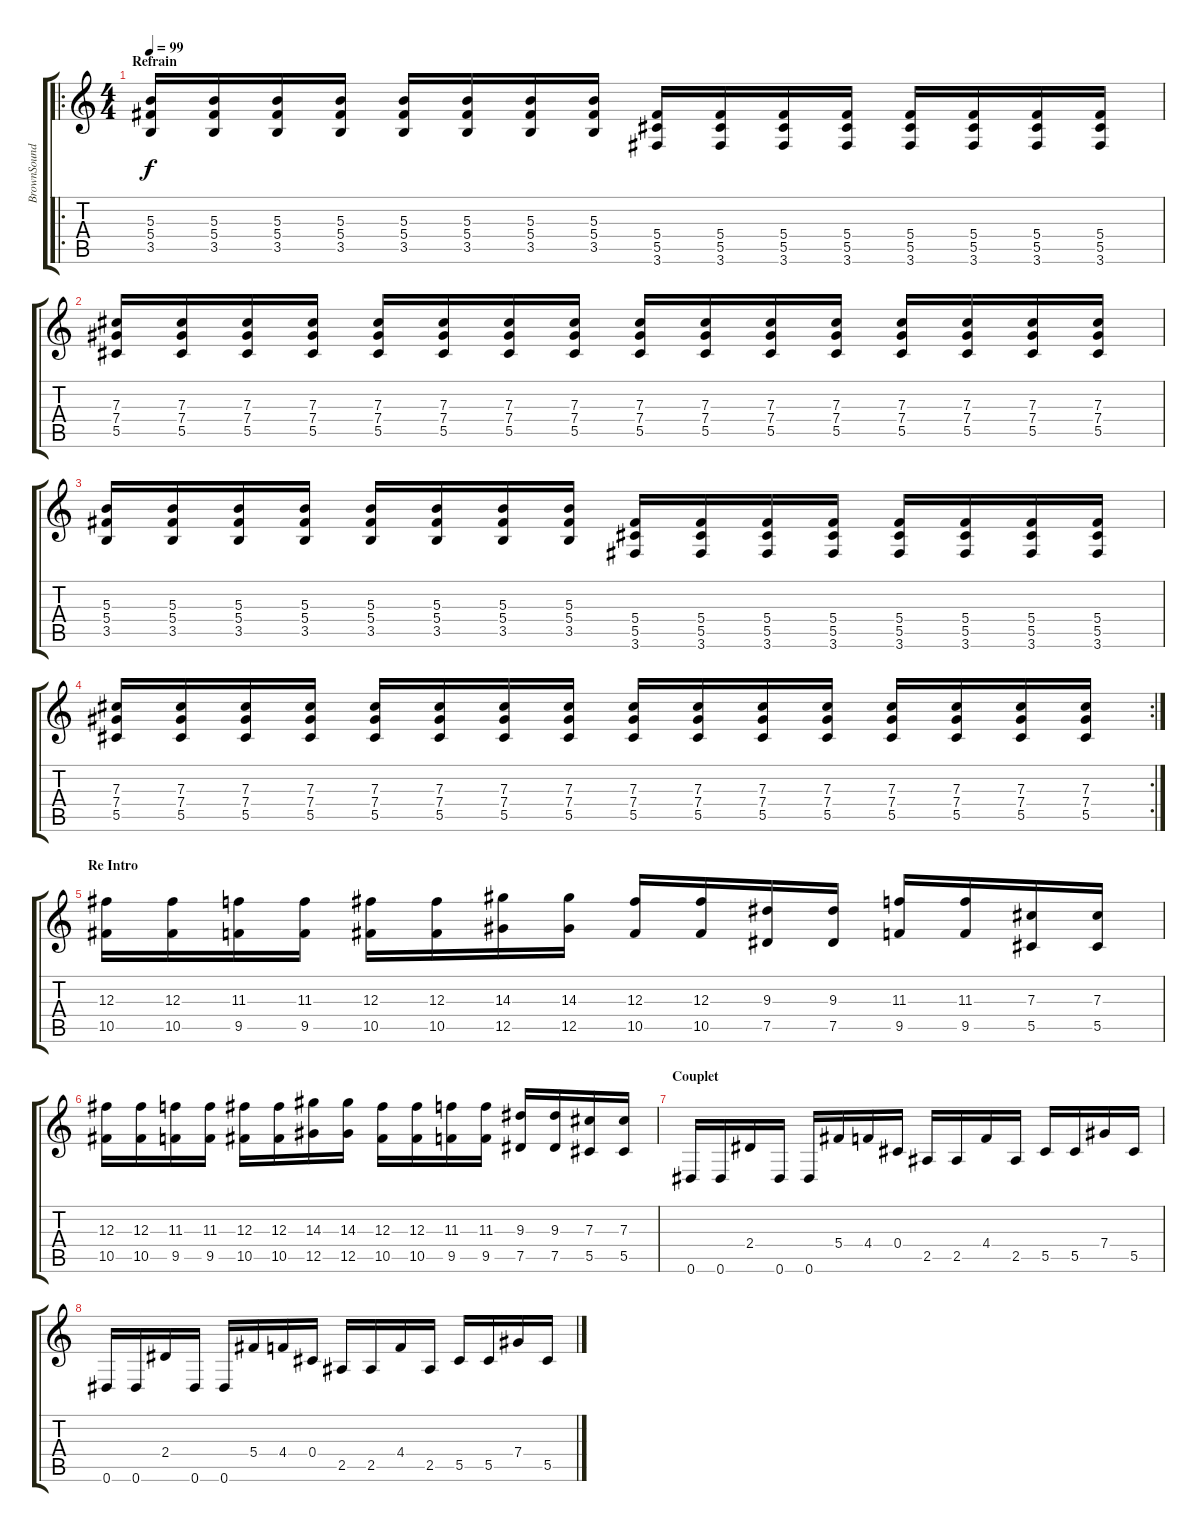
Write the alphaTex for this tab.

\track ("BrownSound" "BrownSound") {instrument distortionguitar}
\staff {score tabs}
\tuning (Eb4 Bb3 Gb3 Db3 Ab2 Eb2) {hide}
\ro
\ts (4 4)
\section ("" "Refrain")
\tempo 99
\clef g2
\ks c
(5.3 5.4 3.5).16{dy f} (5.3 5.4 3.5).16 (5.3 5.4 3.5).16 (5.3 5.4 3.5).16 (5.3 5.4 3.5).16 (5.3 5.4 3.5).16 (5.3 5.4 3.5).16 (5.3 5.4 3.5).16 (5.4 5.5 3.6).16 (5.4 5.5 3.6).16 (5.4 5.5 3.6).16 (5.4 5.5 3.6).16 (5.4 5.5 3.6).16 (5.4 5.5 3.6).16 (5.4 5.5 3.6).16 (5.4 5.5 3.6).16 |
(7.3 7.4 5.5).16 (7.3 7.4 5.5).16 (7.3 7.4 5.5).16 (7.3 7.4 5.5).16 (7.3 7.4 5.5).16 (7.3 7.4 5.5).16 (7.3 7.4 5.5).16 (7.3 7.4 5.5).16 (7.3 7.4 5.5).16 (7.3 7.4 5.5).16 (7.3 7.4 5.5).16 (7.3 7.4 5.5).16 (7.3 7.4 5.5).16 (7.3 7.4 5.5).16 (7.3 7.4 5.5).16 (7.3 7.4 5.5).16 |
(5.3 5.4 3.5).16 (5.3 5.4 3.5).16 (5.3 5.4 3.5).16 (5.3 5.4 3.5).16 (5.3 5.4 3.5).16 (5.3 5.4 3.5).16 (5.3 5.4 3.5).16 (5.3 5.4 3.5).16 (5.4 5.5 3.6).16 (5.4 5.5 3.6).16 (5.4 5.5 3.6).16 (5.4 5.5 3.6).16 (5.4 5.5 3.6).16 (5.4 5.5 3.6).16 (5.4 5.5 3.6).16 (5.4 5.5 3.6).16 |
\rc 2
(7.3 7.4 5.5).16 (7.3 7.4 5.5).16 (7.3 7.4 5.5).16 (7.3 7.4 5.5).16 (7.3 7.4 5.5).16 (7.3 7.4 5.5).16 (7.3 7.4 5.5).16 (7.3 7.4 5.5).16 (7.3 7.4 5.5).16 (7.3 7.4 5.5).16 (7.3 7.4 5.5).16 (7.3 7.4 5.5).16 (7.3 7.4 5.5).16 (7.3 7.4 5.5).16 (7.3 7.4 5.5).16 (7.3 7.4 5.5).16 |
\section ("" "Re Intro")
(12.3 10.5).16 (12.3 10.5).16 (11.3 9.5).16 (11.3 9.5).16 (12.3 10.5).16 (12.3 10.5).16 (14.3 12.5).16 (14.3 12.5).16 (12.3 10.5).16 (12.3 10.5).16 (9.3 7.5).16 (9.3 7.5).16 (11.3 9.5).16 (11.3 9.5).16 (7.3 5.5).16 (7.3 5.5).16 |
(12.3 10.5).16 (12.3 10.5).16 (11.3 9.5).16 (11.3 9.5).16 (12.3 10.5).16 (12.3 10.5).16 (14.3 12.5).16 (14.3 12.5).16 (12.3 10.5).16 (12.3 10.5).16 (11.3 9.5).16 (11.3 9.5).16 (9.3 7.5).16 (9.3 7.5).16 (7.3 5.5).16 (7.3 5.5).16 |
\section ("" "Couplet")
0.6.16 0.6.16 2.4.16 0.6.16 0.6.16 5.4.16 4.4.16 0.4.16 2.5.16 2.5.16 4.4.16 2.5.16 5.5.16 5.5.16 7.4.16 5.5.16 |
0.6.16 0.6.16 2.4.16 0.6.16 0.6.16 5.4.16 4.4.16 0.4.16 2.5.16 2.5.16 4.4.16 2.5.16 5.5.16 5.5.16 7.4.16 5.5.16
